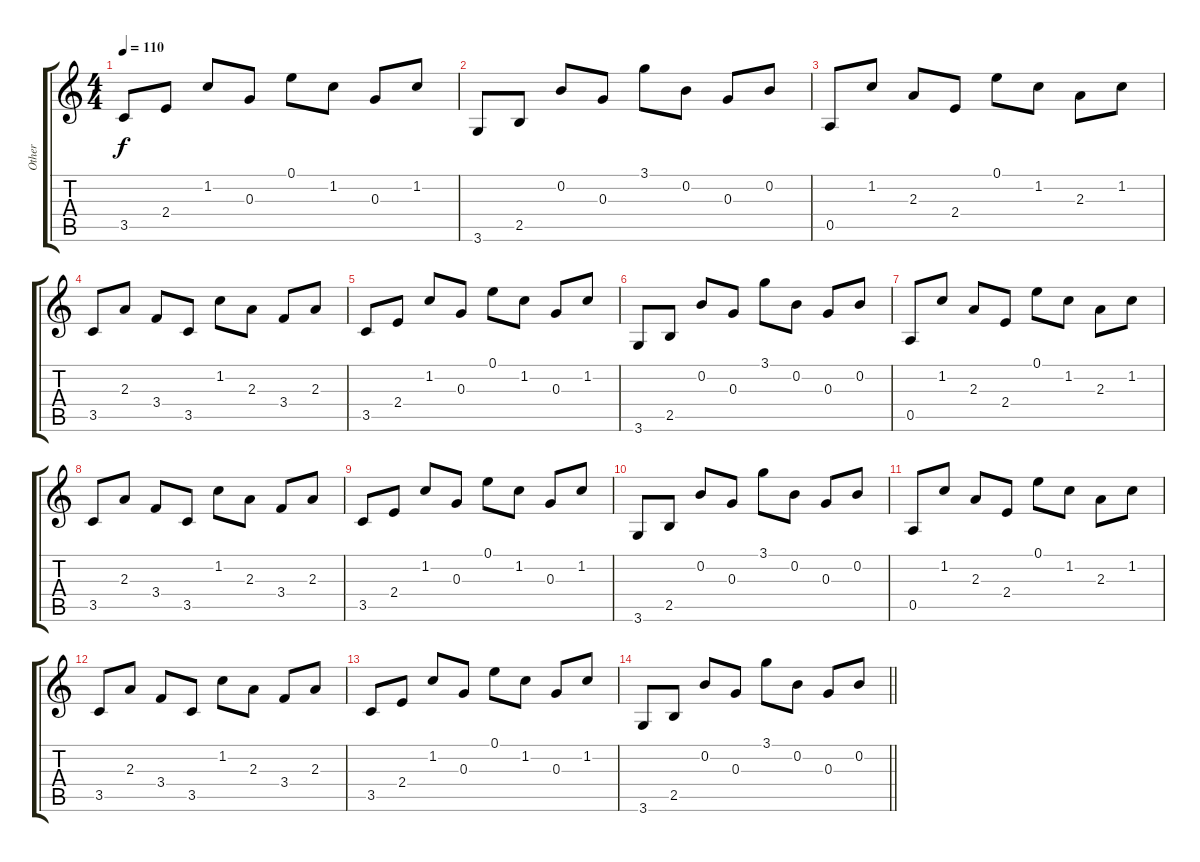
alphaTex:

\track ("Other" "Other") {instrument acousticguitarsteel}
\staff {score tabs}
\tuning (E4 B3 G3 D3 A2 E2) {hide}
\ts (4 4)
\tempo 110
\clef g2
\ks c
3.5.8{dy f} 2.4.8 1.2.8 0.3.8 0.1.8 1.2.8 0.3.8 1.2.8 |
3.6.8 2.5.8 0.2.8 0.3.8 3.1.8 0.2.8 0.3.8 0.2.8 |
0.5.8 1.2.8 2.3.8 2.4.8 0.1.8 1.2.8 2.3.8 1.2.8 |
3.5.8 2.3.8 3.4.8 3.5.8 1.2.8 2.3.8 3.4.8 2.3.8 |
3.5.8 2.4.8 1.2.8 0.3.8 0.1.8 1.2.8 0.3.8 1.2.8 |
3.6.8 2.5.8 0.2.8 0.3.8 3.1.8 0.2.8 0.3.8 0.2.8 |
0.5.8 1.2.8 2.3.8 2.4.8 0.1.8 1.2.8 2.3.8 1.2.8 |
3.5.8 2.3.8 3.4.8 3.5.8 1.2.8 2.3.8 3.4.8 2.3.8 |
3.5.8 2.4.8 1.2.8 0.3.8 0.1.8 1.2.8 0.3.8 1.2.8 |
3.6.8 2.5.8 0.2.8 0.3.8 3.1.8 0.2.8 0.3.8 0.2.8 |
0.5.8 1.2.8 2.3.8 2.4.8 0.1.8 1.2.8 2.3.8 1.2.8 |
3.5.8 2.3.8 3.4.8 3.5.8 1.2.8 2.3.8 3.4.8 2.3.8 |
3.5.8 2.4.8 1.2.8 0.3.8 0.1.8 1.2.8 0.3.8 1.2.8 |
\barLineRight lightlight
3.6.8 2.5.8 0.2.8 0.3.8 3.1.8 0.2.8 0.3.8 0.2.8
